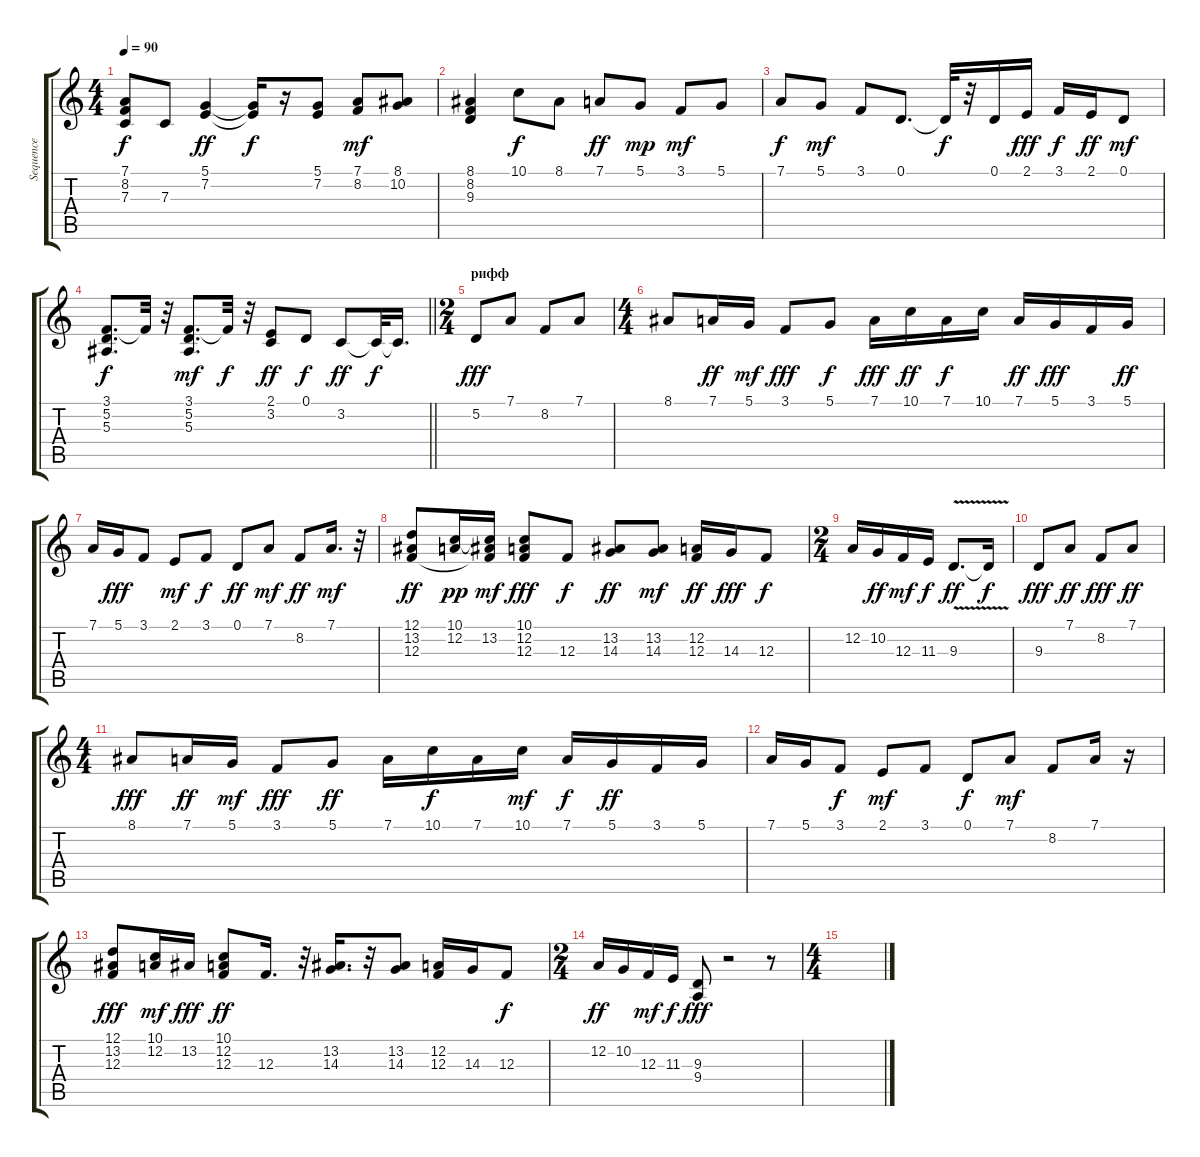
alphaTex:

\track ("Sequence" "Sequence") {instrument accordion}
\staff {score tabs}
\tuning (D4 A3 F3 C3 G2 D2) {hide}
\ts (4 4)
\tempo 90
\clef g2
\ks c
(7.1{t} 8.2{t} 7.3{t}).8{dy f} 7.3.8 (5.1 7.2).4{dy ff} (5.1{t} 7.2{t}).16{dy f} r.16 (5.1 7.2).8 (7.1 8.2).8{dy mf} (8.1 10.2).8 |
(8.1 8.2 9.3).4 10.1.8{dy f} 8.1.8 7.1.8{dy ff} 5.1.8{dy mp} 3.1.8{dy mf} 5.1.8 |
7.1.8{dy f} 5.1.8{dy mf} 3.1.8 0.1.8{d} 0.1{t}.32{dy f} r.32 0.1.16 2.1.16{dy fff} 3.1.16{dy f} 2.1.16{dy ff} 0.1.8{dy mf} |
\barLineRight lightlight
(3.1 5.2 5.3).8{d dy f} 3.1{t}.32 r.32 (3.1 5.2 5.3).8{d dy mf} 3.1{t}.32{dy f} r.32 (2.1 3.2).8{dy ff} 0.1.8{dy f} 3.2.8{dy ff} 3.2{t}.32{dy f} 3.2{t}.16{d} |
\ts (2 4)
\section ("" "рифф")
5.2.8{dy fff} 7.1.8 8.2.8 7.1.8 |
\ts (4 4)
8.1.8 7.1.16{dy ff} 5.1.16{dy mf} 3.1.8{dy fff} 5.1.8{dy f} 7.1.16{dy fff} 10.1.16{dy ff} 7.1.16{dy f} 10.1.16 7.1.16{dy ff} 5.1.16{dy fff} 3.1.16 5.1.16{dy ff} |
7.1.16 5.1.16{dy fff} 3.1.8 2.1.8{dy mf} 3.1.8{dy f} 0.1.8{dy ff} 7.1.8{dy mf} 8.2.8{dy ff} 7.1.16{d dy mf} r.32 |
(12.1 13.2 12.3).8{dy ff} (10.1 12.2).16{dy pp} (10.1{t} 13.2 12.3{t}).16{dy mf} (10.1 12.2 12.3).8{dy fff} 12.3.8{dy f} (13.2 14.3).8{dy ff} (13.2 14.3).8{dy mf} (12.2 12.3).16{dy ff} 14.3.16{dy fff} 12.3.8{dy f} |
\ts (2 4)
12.2.16 10.2.16{dy ff} 12.3.16{dy mf} 11.3.16{dy f} 9.3{v}.8{d dy ff} 9.3{t}.16{dy f} |
9.3.8{dy fff} 7.1.8{dy ff} 8.2.8{dy fff} 7.1.8{dy ff} |
\ts (4 4)
8.1.8{dy fff} 7.1.16{dy ff} 5.1.16{dy mf} 3.1.8{dy fff} 5.1.8{dy ff} 7.1.16 10.1.16{dy f} 7.1.16 10.1.16{dy mf} 7.1.16{dy f} 5.1.16{dy ff} 3.1.16 5.1.16 |
7.1.16 5.1.16 3.1.8{dy f} 2.1.8{dy mf} 3.1.8 0.1.8{dy f} 7.1.8{dy mf} 8.2.8 7.1.16 r.16 |
(12.1 13.2 12.3).8{dy fff} (10.1 12.2).16{dy mf} 13.2.16{dy fff} (10.1 12.2 12.3).8{dy ff} 12.3.16{d} r.32 (13.2 14.3).16{d} r.32 (13.2 14.3).8 (12.2 12.3).16 14.3.16 12.3.8{dy f} |
\ts (2 4)
12.2.16{dy ff} 10.2.16 12.3.16{dy mf} 11.3.16{dy f} (9.3 9.4).8{dy fff} r.2 r.8 |
\ts (4 4)
